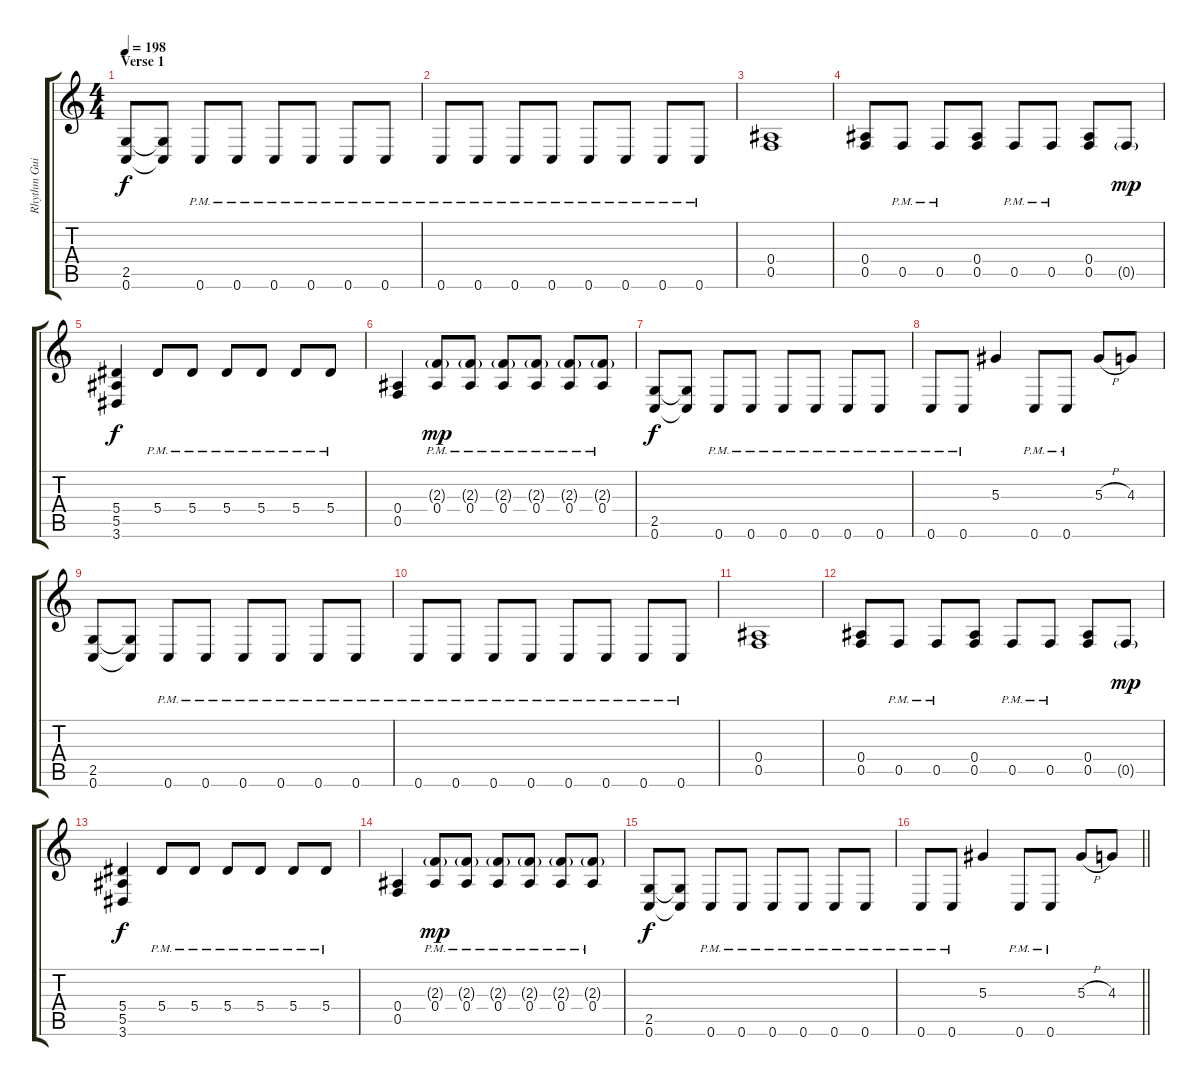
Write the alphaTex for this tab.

\track ("Rhythm Guitar" "Rhythm Gui") {instrument distortionguitar}
\staff {score tabs}
\tuning (C4 G3 Eb3 Bb2 F2 C2) {hide}
\ts (4 4)
\section ("" "Verse 1")
\tempo 198
\clef g2
\ks c
(2.5 0.6).8{dy f volume 12 balance 0} (2.5{t} 0.6{t}).8 0.6{pm}.8 0.6{pm}.8 0.6{pm}.8 0.6{pm}.8 0.6{pm}.8 0.6{pm}.8 |
0.6{pm}.8 0.6{pm}.8 0.6{pm}.8 0.6{pm}.8 0.6{pm}.8 0.6{pm}.8 0.6{pm}.8 0.6{pm}.8 |
(0.4 0.5).1 |
(0.4 0.5).8 0.5{pm}.8 0.5{pm}.8 (0.4 0.5).8 0.5{pm}.8 0.5{pm}.8 (0.4 0.5).8 0.5{g}.8{dy mp} |
(5.4 5.5 3.6).4{dy f} 5.4{pm}.8 5.4{pm}.8 5.4{pm}.8 5.4{pm}.8 5.4{pm}.8 5.4{pm}.8 |
(0.4 0.5).4 (2.3{g pm} 0.4{pm}).8{dy mp} (2.3{g pm} 0.4{pm}).8 (2.3{g pm} 0.4{pm}).8 (2.3{g pm} 0.4{pm}).8 (2.3{g pm} 0.4{pm}).8 (2.3{g pm} 0.4{pm}).8 |
(2.5 0.6).8{dy f} (2.5{t} 0.6{t}).8 0.6{pm}.8 0.6{pm}.8 0.6{pm}.8 0.6{pm}.8 0.6{pm}.8 0.6{pm}.8 |
0.6{pm}.8 0.6{pm}.8 5.3.4 0.6{pm}.8 0.6{pm}.8 5.3{h}.8 4.3.8 |
(2.5 0.6).8 (2.5{t} 0.6{t}).8 0.6{pm}.8 0.6{pm}.8 0.6{pm}.8 0.6{pm}.8 0.6{pm}.8 0.6{pm}.8 |
0.6{pm}.8 0.6{pm}.8 0.6{pm}.8 0.6{pm}.8 0.6{pm}.8 0.6{pm}.8 0.6{pm}.8 0.6{pm}.8 |
(0.4 0.5).1 |
(0.4 0.5).8 0.5{pm}.8 0.5{pm}.8 (0.4 0.5).8 0.5{pm}.8 0.5{pm}.8 (0.4 0.5).8 0.5{g}.8{dy mp} |
(5.4 5.5 3.6).4{dy f} 5.4{pm}.8 5.4{pm}.8 5.4{pm}.8 5.4{pm}.8 5.4{pm}.8 5.4{pm}.8 |
(0.4 0.5).4 (2.3{g pm} 0.4{pm}).8{dy mp} (2.3{g pm} 0.4{pm}).8 (2.3{g pm} 0.4{pm}).8 (2.3{g pm} 0.4{pm}).8 (2.3{g pm} 0.4{pm}).8 (2.3{g pm} 0.4{pm}).8 |
(2.5 0.6).8{dy f} (2.5{t} 0.6{t}).8 0.6{pm}.8 0.6{pm}.8 0.6{pm}.8 0.6{pm}.8 0.6{pm}.8 0.6{pm}.8 |
\barLineRight lightlight
0.6{pm}.8 0.6{pm}.8 5.3.4 0.6{pm}.8 0.6{pm}.8 5.3{h}.8 4.3.8
